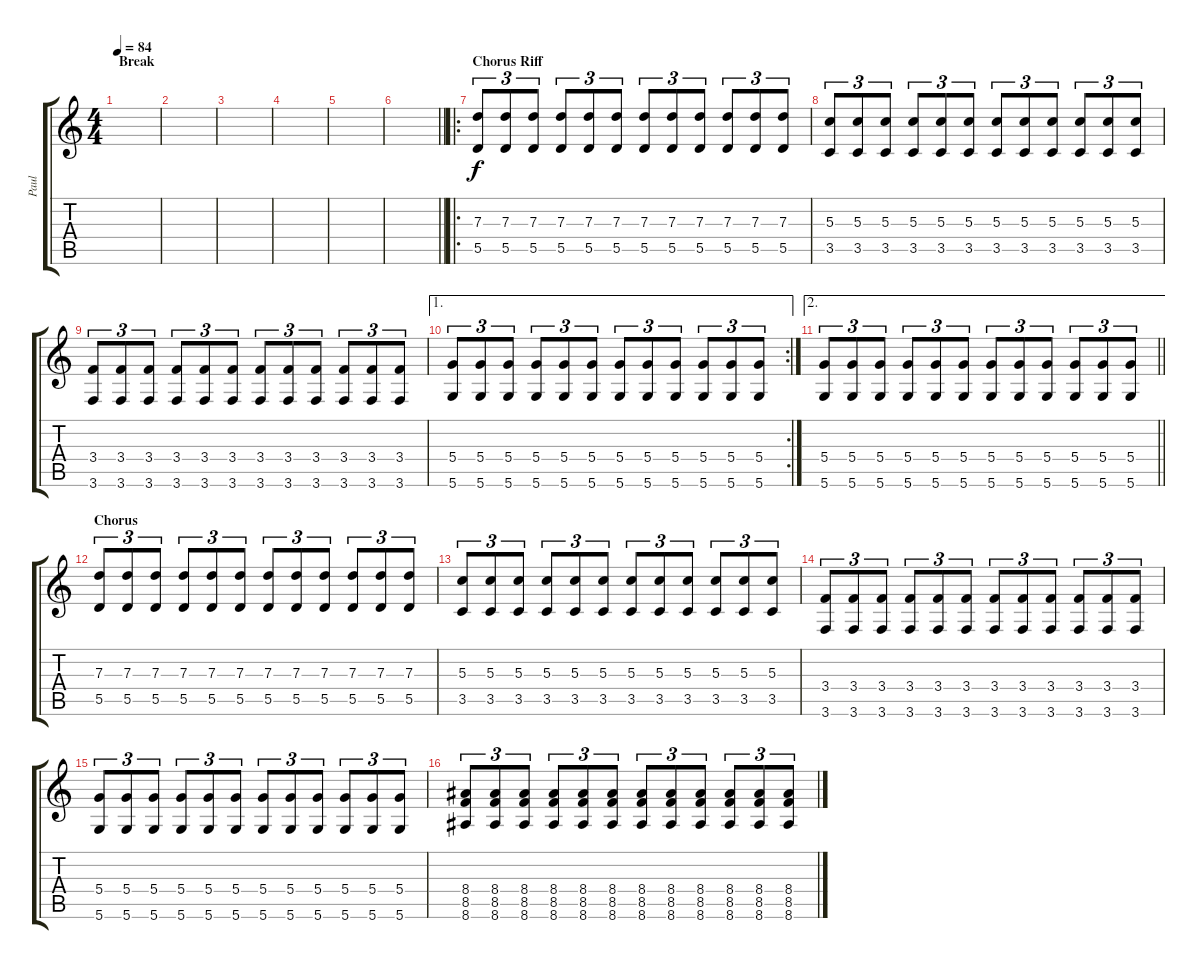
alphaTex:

\track ("Paul" "Paul") {instrument distortionguitar}
\staff {score tabs}
\tuning (E4 B3 G3 D3 A2 D2) {hide}
\ts (4 4)
\section ("" "Break")
\tempo 84
\clef g2
\ks c
|
|
|
|
|
\barLineRight lightlight
|
\ro
\section ("" "Chorus Riff")
(7.3 5.5).8{tu (3 2)} (7.3 5.5).8{tu (3 2)} (7.3 5.5).8{tu (3 2)} (7.3 5.5).8{tu (3 2)} (7.3 5.5).8{tu (3 2)} (7.3 5.5).8{tu (3 2)} (7.3 5.5).8{tu (3 2)} (7.3 5.5).8{tu (3 2)} (7.3 5.5).8{tu (3 2)} (7.3 5.5).8{tu (3 2)} (7.3 5.5).8{tu (3 2)} (7.3 5.5).8{tu (3 2)} |
(5.3 3.5).8{tu (3 2)} (5.3 3.5).8{tu (3 2)} (5.3 3.5).8{tu (3 2)} (5.3 3.5).8{tu (3 2)} (5.3 3.5).8{tu (3 2)} (5.3 3.5).8{tu (3 2)} (5.3 3.5).8{tu (3 2)} (5.3 3.5).8{tu (3 2)} (5.3 3.5).8{tu (3 2)} (5.3 3.5).8{tu (3 2)} (5.3 3.5).8{tu (3 2)} (5.3 3.5).8{tu (3 2)} |
(3.4 3.6).8{tu (3 2)} (3.4 3.6).8{tu (3 2)} (3.4 3.6).8{tu (3 2)} (3.4 3.6).8{tu (3 2)} (3.4 3.6).8{tu (3 2)} (3.4 3.6).8{tu (3 2)} (3.4 3.6).8{tu (3 2)} (3.4 3.6).8{tu (3 2)} (3.4 3.6).8{tu (3 2)} (3.4 3.6).8{tu (3 2)} (3.4 3.6).8{tu (3 2)} (3.4 3.6).8{tu (3 2)} |
\ae 1
\rc 2
(5.4 5.6).8{tu (3 2)} (5.4 5.6).8{tu (3 2)} (5.4 5.6).8{tu (3 2)} (5.4 5.6).8{tu (3 2)} (5.4 5.6).8{tu (3 2)} (5.4 5.6).8{tu (3 2)} (5.4 5.6).8{tu (3 2)} (5.4 5.6).8{tu (3 2)} (5.4 5.6).8{tu (3 2)} (5.4 5.6).8{tu (3 2)} (5.4 5.6).8{tu (3 2)} (5.4 5.6).8{tu (3 2)} |
\ae 2
\barLineRight lightlight
(5.4 5.6).8{tu (3 2)} (5.4 5.6).8{tu (3 2)} (5.4 5.6).8{tu (3 2)} (5.4 5.6).8{tu (3 2)} (5.4 5.6).8{tu (3 2)} (5.4 5.6).8{tu (3 2)} (5.4 5.6).8{tu (3 2)} (5.4 5.6).8{tu (3 2)} (5.4 5.6).8{tu (3 2)} (5.4 5.6).8{tu (3 2)} (5.4 5.6).8{tu (3 2)} (5.4 5.6).8{tu (3 2)} |
\section ("" "Chorus")
(7.3 5.5).8{tu (3 2)} (7.3 5.5).8{tu (3 2)} (7.3 5.5).8{tu (3 2)} (7.3 5.5).8{tu (3 2)} (7.3 5.5).8{tu (3 2)} (7.3 5.5).8{tu (3 2)} (7.3 5.5).8{tu (3 2)} (7.3 5.5).8{tu (3 2)} (7.3 5.5).8{tu (3 2)} (7.3 5.5).8{tu (3 2)} (7.3 5.5).8{tu (3 2)} (7.3 5.5).8{tu (3 2)} |
(5.3 3.5).8{tu (3 2)} (5.3 3.5).8{tu (3 2)} (5.3 3.5).8{tu (3 2)} (5.3 3.5).8{tu (3 2)} (5.3 3.5).8{tu (3 2)} (5.3 3.5).8{tu (3 2)} (5.3 3.5).8{tu (3 2)} (5.3 3.5).8{tu (3 2)} (5.3 3.5).8{tu (3 2)} (5.3 3.5).8{tu (3 2)} (5.3 3.5).8{tu (3 2)} (5.3 3.5).8{tu (3 2)} |
(3.4 3.6).8{tu (3 2)} (3.4 3.6).8{tu (3 2)} (3.4 3.6).8{tu (3 2)} (3.4 3.6).8{tu (3 2)} (3.4 3.6).8{tu (3 2)} (3.4 3.6).8{tu (3 2)} (3.4 3.6).8{tu (3 2)} (3.4 3.6).8{tu (3 2)} (3.4 3.6).8{tu (3 2)} (3.4 3.6).8{tu (3 2)} (3.4 3.6).8{tu (3 2)} (3.4 3.6).8{tu (3 2)} |
(5.4 5.6).8{tu (3 2)} (5.4 5.6).8{tu (3 2)} (5.4 5.6).8{tu (3 2)} (5.4 5.6).8{tu (3 2)} (5.4 5.6).8{tu (3 2)} (5.4 5.6).8{tu (3 2)} (5.4 5.6).8{tu (3 2)} (5.4 5.6).8{tu (3 2)} (5.4 5.6).8{tu (3 2)} (5.4 5.6).8{tu (3 2)} (5.4 5.6).8{tu (3 2)} (5.4 5.6).8{tu (3 2)} |
(8.4 8.5 8.6).8{tu (3 2)} (8.4 8.5 8.6).8{tu (3 2)} (8.4 8.5 8.6).8{tu (3 2)} (8.4 8.5 8.6).8{tu (3 2)} (8.4 8.5 8.6).8{tu (3 2)} (8.4 8.5 8.6).8{tu (3 2)} (8.4 8.5 8.6).8{tu (3 2)} (8.4 8.5 8.6).8{tu (3 2)} (8.4 8.5 8.6).8{tu (3 2)} (8.4 8.5 8.6).8{tu (3 2)} (8.4 8.5 8.6).8{tu (3 2)} (8.4 8.5 8.6).8{tu (3 2)}
